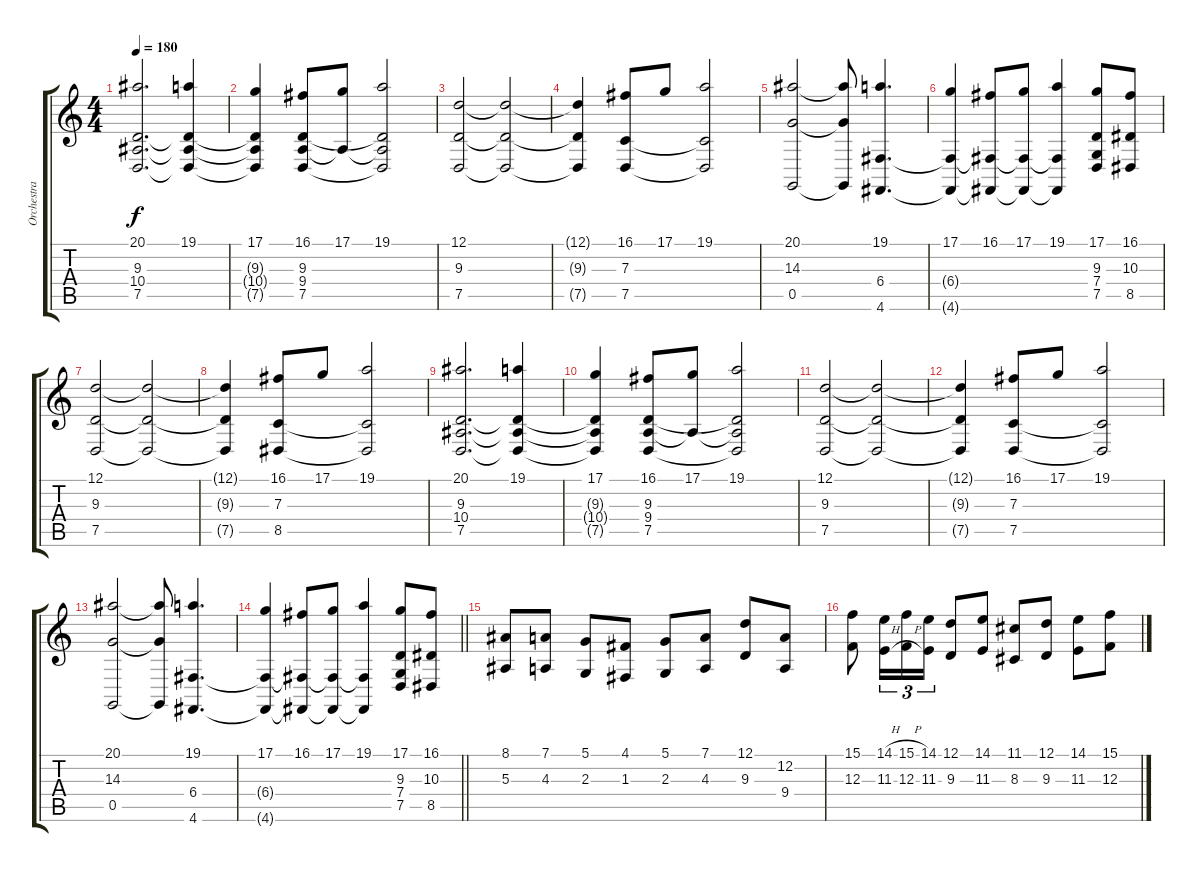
\track ("Orchestra" "Orchestra") {instrument stringensemble1}
\staff {score tabs}
\tuning (D4 A3 F3 C3 G2 D2) {hide}
\ts (4 4)
\tempo 180
\clef g2
\ks c
(20.1 9.3 10.4 7.5).2{d dy f} (19.1 9.3{t} 10.4{t} 7.5{t}).4 |
(17.1 9.3{t} 10.4{t} 7.5{t}).4 (16.1 9.3 9.4 7.5).8 (17.1 9.4{t}).8 (19.1 9.3{t} 9.4{t} 7.5{t}).2 |
(12.1 9.3 7.5).2 (12.1{t} 9.3{t} 7.5{t}).2 |
(12.1{t} 9.3{t} 7.5{t}).4 (16.1 7.3 7.5).8 17.1.8 (19.1 7.3{t} 7.5{t}).2 |
(20.1 14.3 0.5).2 (20.1{t} 14.3{t} 0.5{t}).8 (19.1 6.4 4.6).4{d} |
(17.1 6.4{t} 4.6{t}).4 (16.1 6.4{t} 4.6{t}).8 (17.1 6.4{t} 4.6{t}).8 (19.1 6.4{t} 4.6{t}).4 (17.1 9.3 7.4 7.5).8 (16.1 10.3 8.5).8 |
(12.1 9.3 7.5).2 (12.1{t} 9.3{t} 7.5{t}).2 |
(12.1{t} 9.3{t} 7.5{t}).4 (16.1 7.3 8.5).8 17.1.8 (19.1 7.3{t} 8.5{t}).2 |
(20.1 9.3 10.4 7.5).2{d} (19.1 9.3{t} 10.4{t} 7.5{t}).4 |
(17.1 9.3{t} 10.4{t} 7.5{t}).4 (16.1 9.3 9.4 7.5).8 (17.1 9.4{t}).8 (19.1 9.3{t} 9.4{t} 7.5{t}).2 |
(12.1 9.3 7.5).2 (12.1{t} 9.3{t} 7.5{t}).2 |
(12.1{t} 9.3{t} 7.5{t}).4 (16.1 7.3 7.5).8 17.1.8 (19.1 7.3{t} 7.5{t}).2 |
(20.1 14.3 0.5).2 (20.1{t} 14.3{t} 0.5{t}).8 (19.1 6.4 4.6).4{d} |
\barLineRight lightlight
(17.1 6.4{t} 4.6{t}).4 (16.1 6.4{t} 4.6{t}).8 (17.1 6.4{t} 4.6{t}).8 (19.1 6.4{t} 4.6{t}).4 (17.1 9.3 7.4 7.5).8 (16.1 10.3 8.5).8 |
(8.1 5.3).8 (7.1 4.3).8 (5.1 2.3).8 (4.1 1.3).8 (5.1 2.3).8 (7.1 4.3).8 (12.1 9.3).8 (12.2 9.4).8 |
(15.1 12.3).8 (14.1{h} 11.3{h}).16{tu (3 2)} (15.1{h} 12.3{h}).16{tu (3 2)} (14.1 11.3).16{tu (3 2)} (12.1 9.3).8 (14.1 11.3).8 (11.1 8.3).8 (12.1 9.3).8 (14.1 11.3).8 (15.1 12.3).8
